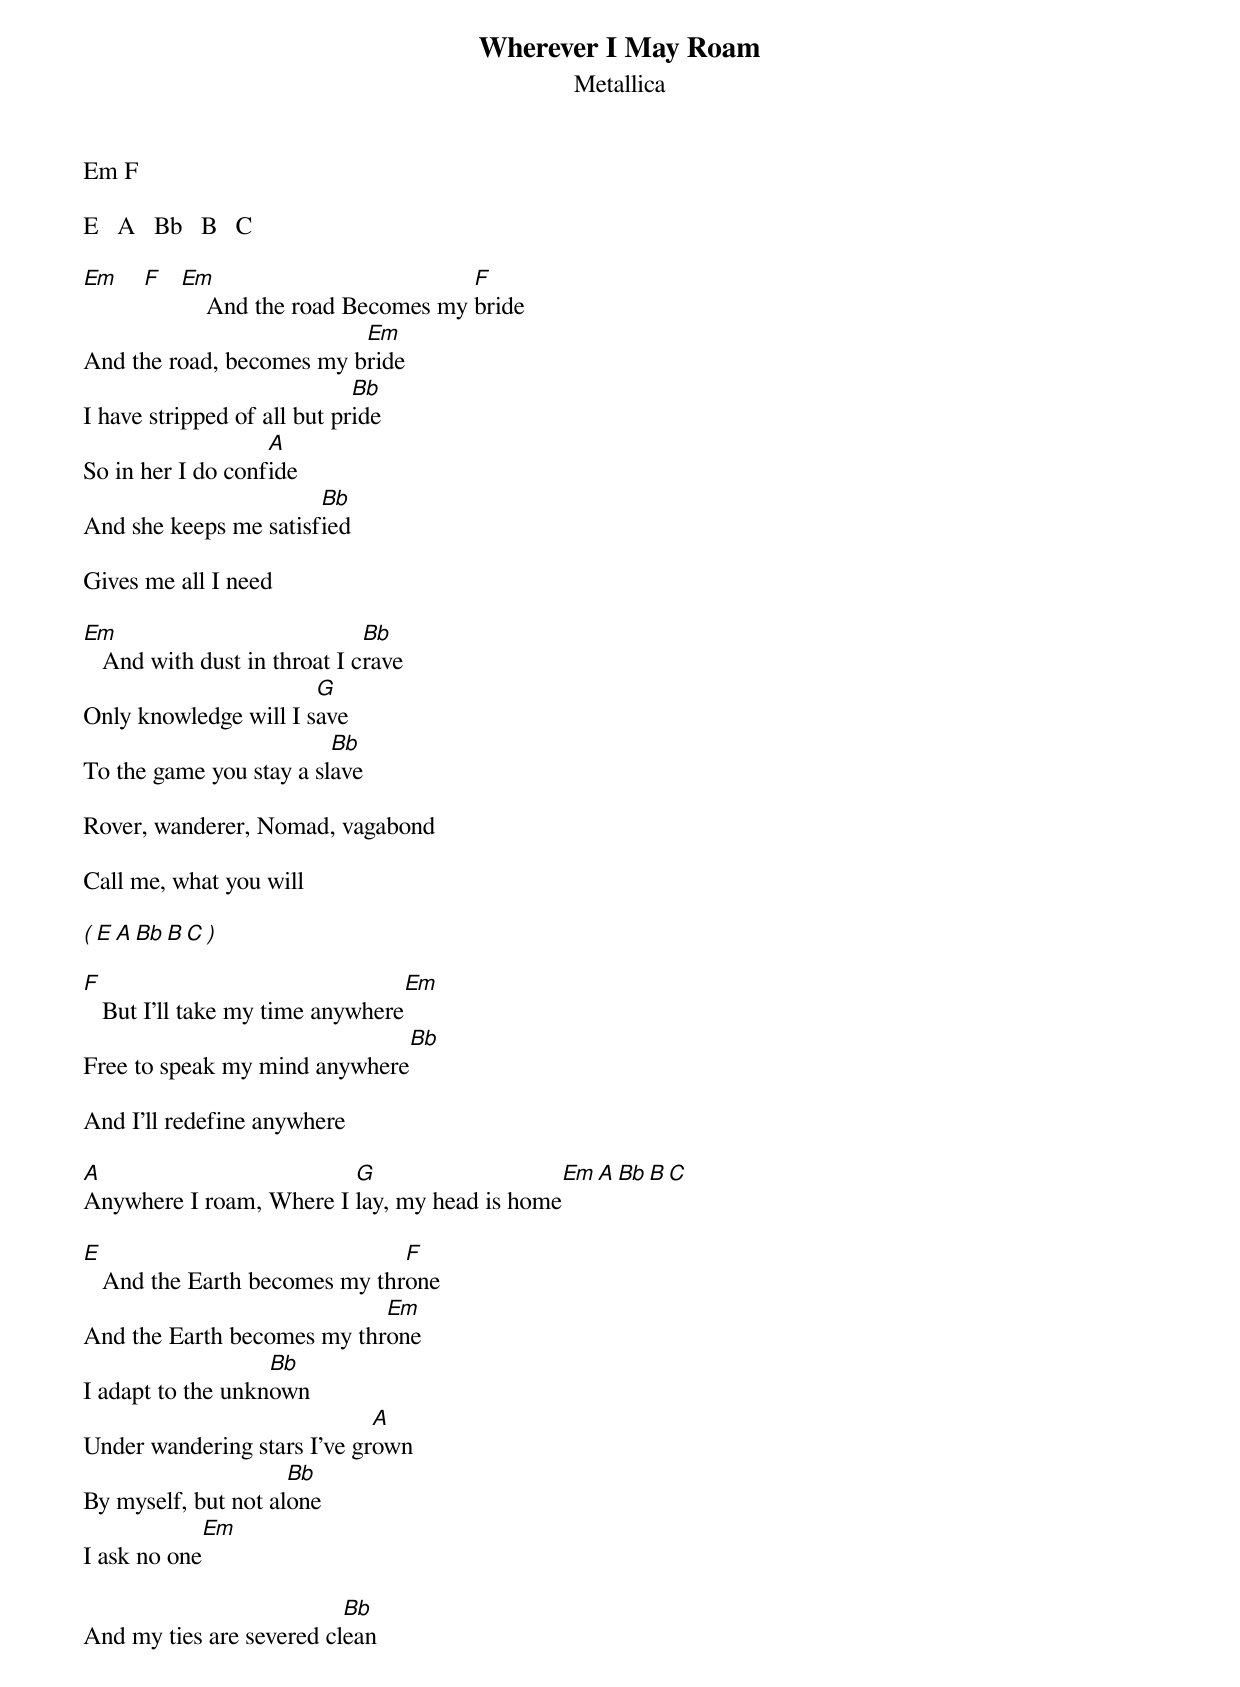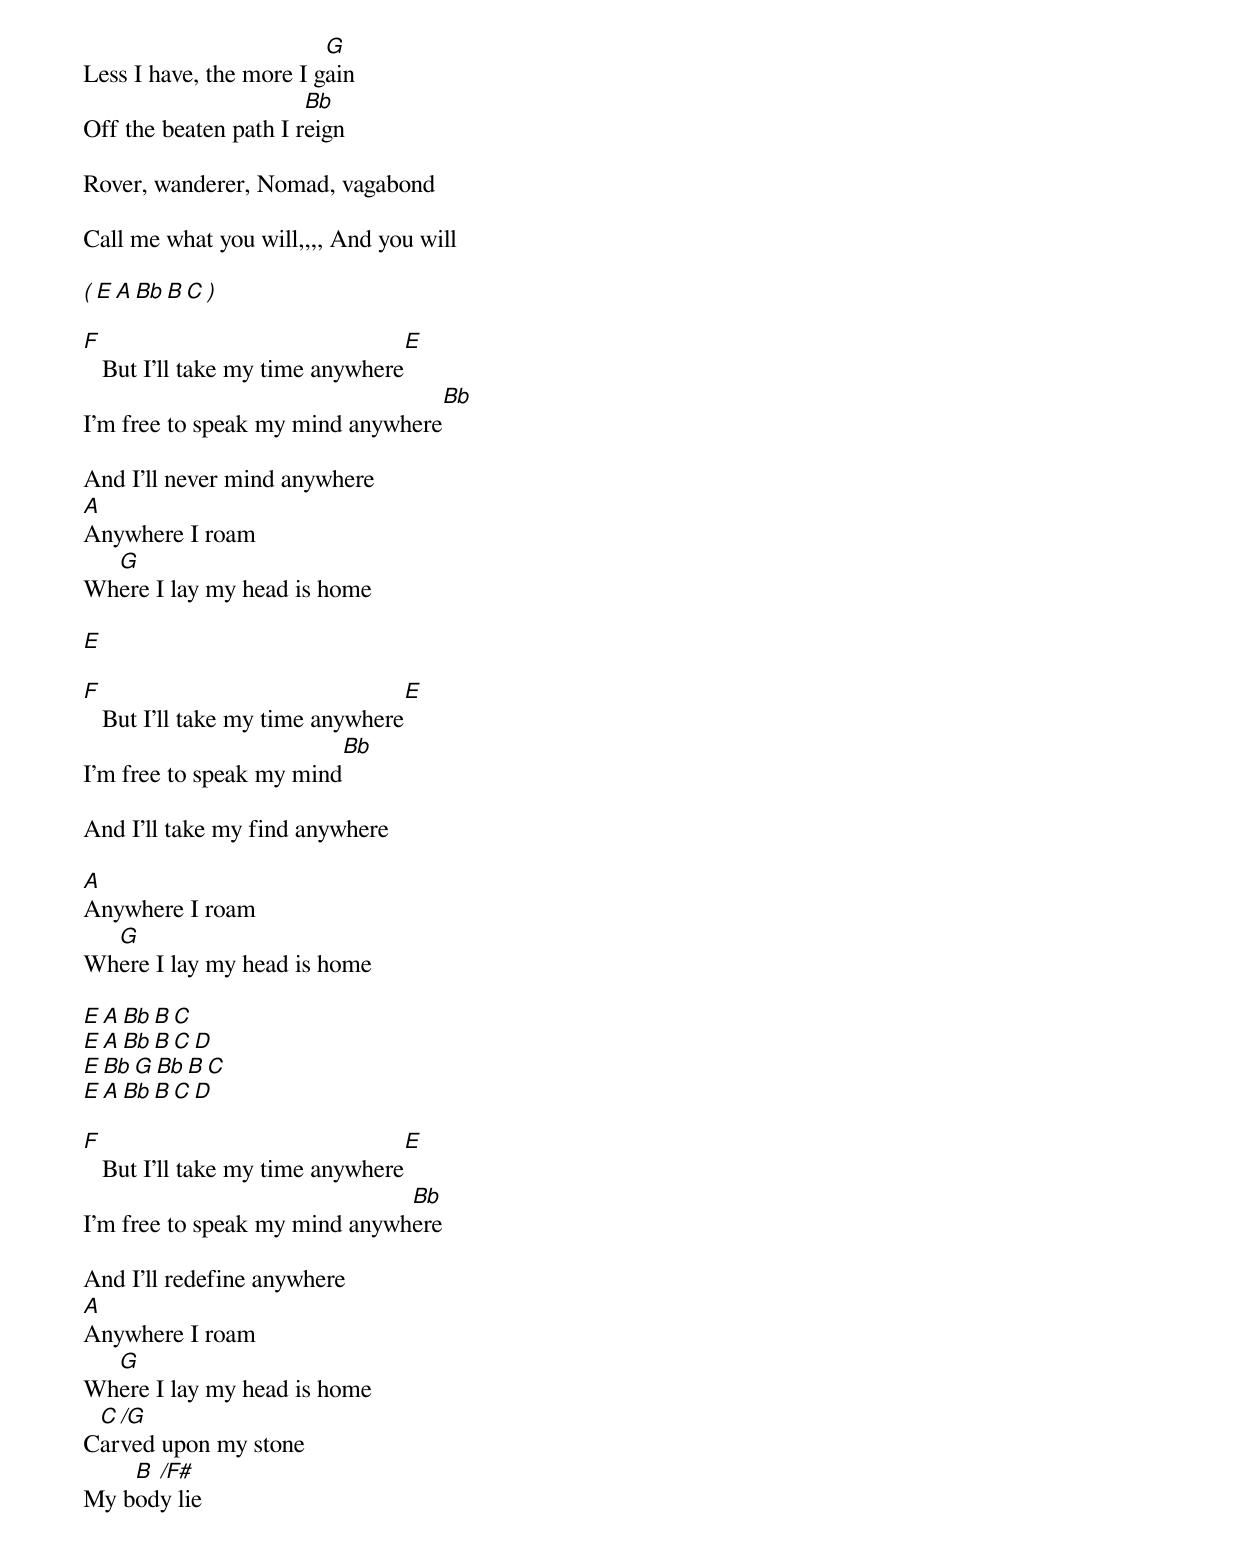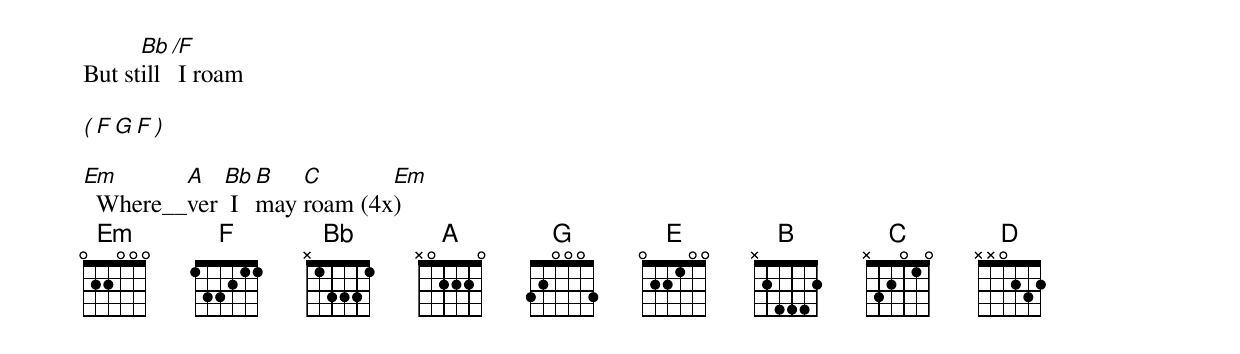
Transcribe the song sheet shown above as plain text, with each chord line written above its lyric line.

Wherever I May Roam
Metallica

Em F

E   A   Bb   B   C

Em  F  Em                          F
           And the road Becomes my bride
                          Em
And the road, becomes my bride
                             Bb
I have stripped of all but pride
                   A
So in her I do confide
                       Bb
And she keeps me satisfied

Gives me all I need

Em                            Bb
   And with dust in throat I crave
                       G
Only knowledge will I save
                         Bb
To the game you stay a slave

Rover, wanderer, Nomad, vagabond

Call me, what you will

( E   A   Bb   B   C  )

F                                 Em
   But I'll take my time anywhere
                               Bb
Free to speak my mind anywhere

And I'll redefine anywhere

A                        G                   Em   A   Bb   B   C
Anywhere I roam, Where I lay, my head is home

E                              F
   And the Earth becomes my throne
                            Em
And the Earth becomes my throne
                   Bb
I adapt to the unknown
                             A
Under wandering stars I've grown
                     Bb
By myself, but not alone
              Em
I ask no one

                          Bb
And my ties are severed clean
                         G
Less I have, the more I gain
                       Bb
Off the beaten path I reign

Rover, wanderer, Nomad, vagabond

Call me what you will,,,, And you will

( E   A   Bb   B   C  )

F                                 E
   But I'll take my time anywhere
                                   Bb
I'm free to speak my mind anywhere

And I'll never mind anywhere
A
Anywhere I roam
  G
Where I lay my head is home

E

F                                 E
   But I'll take my time anywhere
                          Bb
I'm free to speak my mind

And I'll take my find anywhere

A
Anywhere I roam
  G
Where I lay my head is home

E   A   Bb   B   C
       E   A   Bb   B   C   D
       E   Bb   G   Bb   B   C
       E   A   Bb   B   C   D

F                                 E
   But I'll take my time anywhere
                               Bb
I'm free to speak my mind anywhere

And I'll redefine anywhere
A
Anywhere I roam
  G
Where I lay my head is home
 C /G
Carved upon my stone
    B /F#
My body lie
      Bb /F
But still I roam

( F   G   F  )

Em       A   Bb  B   C       Em
  Where__ver  I  may roam (4x)
